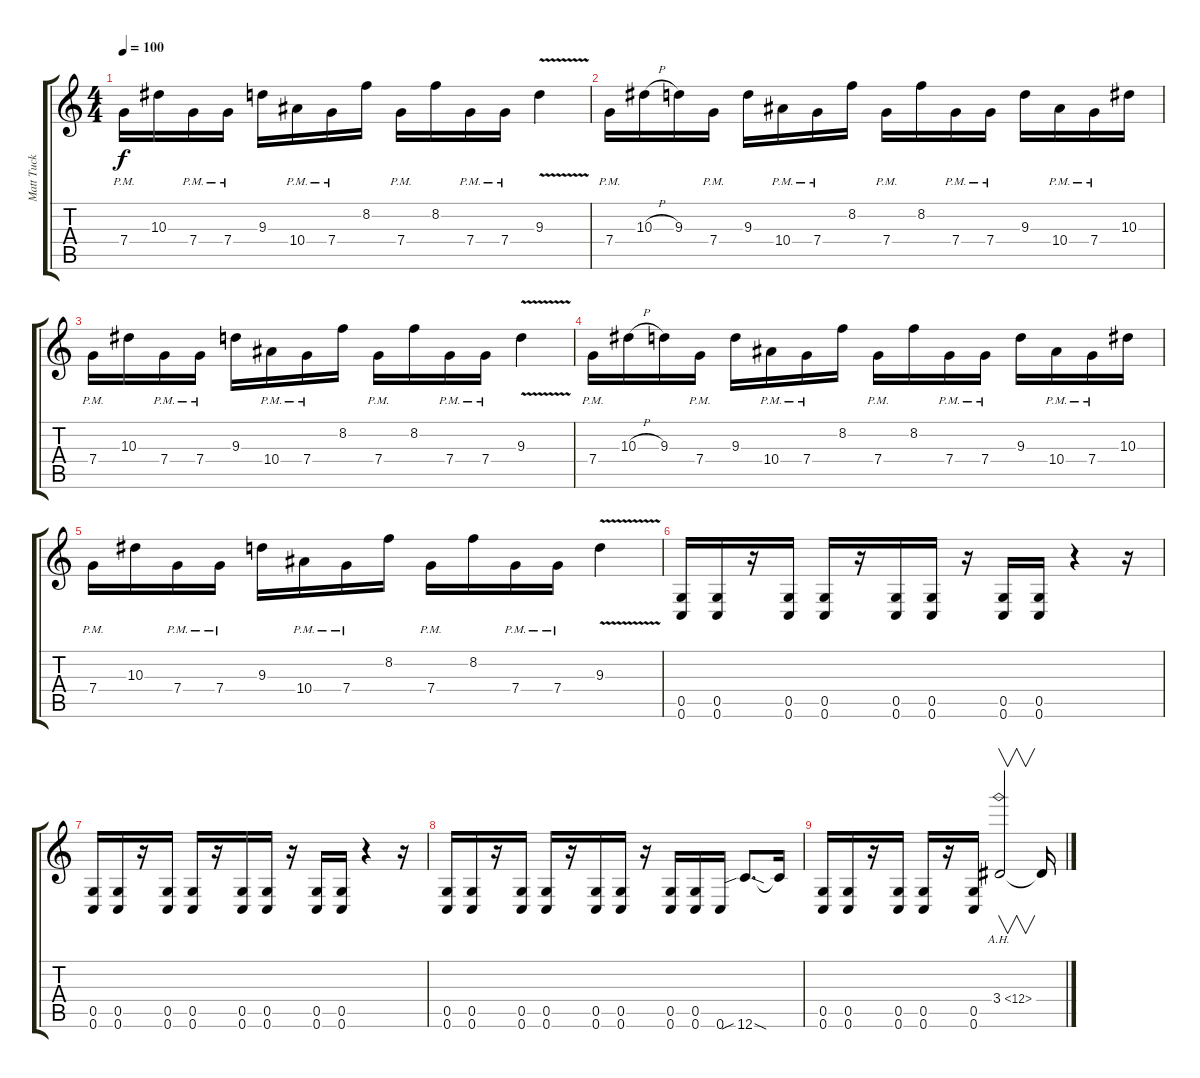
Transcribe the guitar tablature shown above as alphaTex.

\track ("Matt Tuck" "Matt Tuck") {instrument distortionguitar}
\staff {score tabs}
\tuning (D4 A3 F3 C3 G2 C2) {hide}
\ts (4 4)
\tempo 100
\clef g2
\ks c
7.4{pm}.16{dy f} 10.3.16 7.4{pm}.16 7.4{pm}.16 9.3.16 10.4{pm}.16 7.4{pm}.16 8.2.16 7.4{pm}.16 8.2.16 7.4{pm}.16 7.4{pm}.16 9.3{v}.4 |
7.4{pm}.16 10.3{h}.16 9.3.16 7.4{pm}.16 9.3.16 10.4{pm}.16 7.4{pm}.16 8.2.16 7.4{pm}.16 8.2.16 7.4{pm}.16 7.4{pm}.16 9.3.16 10.4{pm}.16 7.4{pm}.16 10.3.16 |
7.4{pm}.16 10.3.16 7.4{pm}.16 7.4{pm}.16 9.3.16 10.4{pm}.16 7.4{pm}.16 8.2.16 7.4{pm}.16 8.2.16 7.4{pm}.16 7.4{pm}.16 9.3{v}.4 |
7.4{pm}.16 10.3{h}.16 9.3.16 7.4{pm}.16 9.3.16 10.4{pm}.16 7.4{pm}.16 8.2.16 7.4{pm}.16 8.2.16 7.4{pm}.16 7.4{pm}.16 9.3.16 10.4{pm}.16 7.4{pm}.16 10.3.16 |
7.4{pm}.16 10.3.16 7.4{pm}.16 7.4{pm}.16 9.3.16 10.4{pm}.16 7.4{pm}.16 8.2.16 7.4{pm}.16 8.2.16 7.4{pm}.16 7.4{pm}.16 9.3{v}.4 |
(0.5 0.6).16 (0.5 0.6).16 r.16 (0.5 0.6).16 (0.5 0.6).16 r.16 (0.5 0.6).16 (0.5 0.6).16 r.16 (0.5 0.6).16 (0.5 0.6).16 r.4 r.16 |
(0.5 0.6).16 (0.5 0.6).16 r.16 (0.5 0.6).16 (0.5 0.6).16 r.16 (0.5 0.6).16 (0.5 0.6).16 r.16 (0.5 0.6).16 (0.5 0.6).16 r.4 r.16 |
(0.5 0.6).16 (0.5 0.6).16 r.16 (0.5 0.6).16 (0.5 0.6).16 r.16 (0.5 0.6).16 (0.5 0.6).16 r.16 (0.5 0.6).16 (0.5 0.6).16 0.6.16 12.6{sib sod}.8{d} 12.6{t}.16 |
(0.5 0.6).16 (0.5 0.6).16 r.16 (0.5 0.6).16 (0.5 0.6).16 r.16 (0.5 0.6).16 3.4{ah 9}.2{v} 3.4{t}.16
